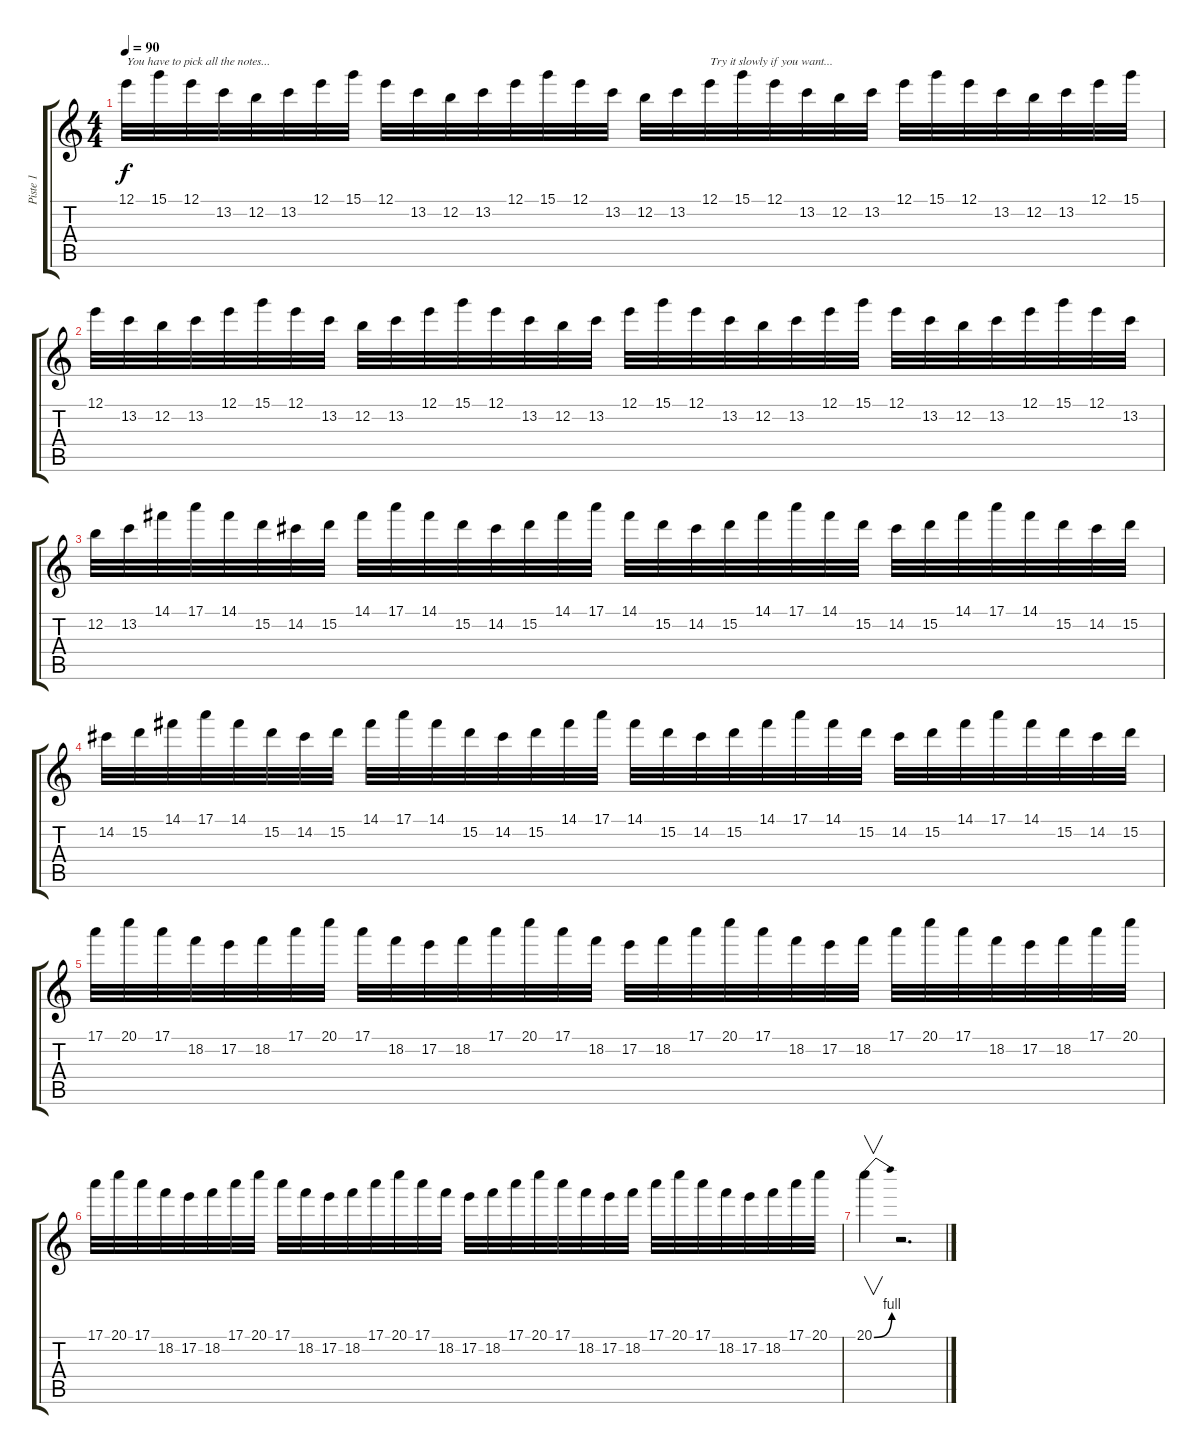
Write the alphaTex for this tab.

\track ("Piste 1" "Piste 1") {instrument distortionguitar}
\staff {score tabs}
\tuning (E4 B3 G3 D3 A2 E2) {hide}
\ts (4 4)
\tempo 90
\clef g2
\ks c
12.1.32{txt "You have to pick all the notes..." dy f instrument distortionguitar} 15.1.32 12.1.32 13.2.32 12.2.32 13.2.32 12.1.32 15.1.32 12.1.32 13.2.32 12.2.32 13.2.32 12.1.32 15.1.32 12.1.32 13.2.32 12.2.32 13.2.32 12.1.32{txt "Try it slowly if you want..."} 15.1.32 12.1.32 13.2.32 12.2.32 13.2.32 12.1.32 15.1.32 12.1.32 13.2.32 12.2.32 13.2.32 12.1.32 15.1.32 |
12.1.32 13.2.32 12.2.32 13.2.32 12.1.32 15.1.32 12.1.32 13.2.32 12.2.32 13.2.32 12.1.32 15.1.32 12.1.32 13.2.32 12.2.32 13.2.32 12.1.32 15.1.32 12.1.32 13.2.32 12.2.32 13.2.32 12.1.32 15.1.32 12.1.32 13.2.32 12.2.32 13.2.32 12.1.32 15.1.32 12.1.32 13.2.32 |
12.2.32 13.2.32 14.1.32 17.1.32 14.1.32 15.2.32 14.2.32 15.2.32 14.1.32 17.1.32 14.1.32 15.2.32 14.2.32 15.2.32 14.1.32 17.1.32 14.1.32 15.2.32 14.2.32 15.2.32 14.1.32 17.1.32 14.1.32 15.2.32 14.2.32 15.2.32 14.1.32 17.1.32 14.1.32 15.2.32 14.2.32 15.2.32 |
14.2.32 15.2.32 14.1.32 17.1.32 14.1.32 15.2.32 14.2.32 15.2.32 14.1.32 17.1.32 14.1.32 15.2.32 14.2.32 15.2.32 14.1.32 17.1.32 14.1.32 15.2.32 14.2.32 15.2.32 14.1.32 17.1.32 14.1.32 15.2.32 14.2.32 15.2.32 14.1.32 17.1.32 14.1.32 15.2.32 14.2.32 15.2.32 |
17.1.32 20.1.32 17.1.32 18.2.32 17.2.32 18.2.32 17.1.32 20.1.32 17.1.32 18.2.32 17.2.32 18.2.32 17.1.32 20.1.32 17.1.32 18.2.32 17.2.32 18.2.32 17.1.32 20.1.32 17.1.32 18.2.32 17.2.32 18.2.32 17.1.32 20.1.32 17.1.32 18.2.32 17.2.32 18.2.32 17.1.32 20.1.32 |
17.1.32 20.1.32 17.1.32 18.2.32 17.2.32 18.2.32 17.1.32 20.1.32 17.1.32 18.2.32 17.2.32 18.2.32 17.1.32 20.1.32 17.1.32 18.2.32 17.2.32 18.2.32 17.1.32 20.1.32 17.1.32 18.2.32 17.2.32 18.2.32 17.1.32 20.1.32 17.1.32 18.2.32 17.2.32 18.2.32 17.1.32 20.1.32 |
20.1{be (bend 0 0 60 4)}.4{v} r.2{d}
